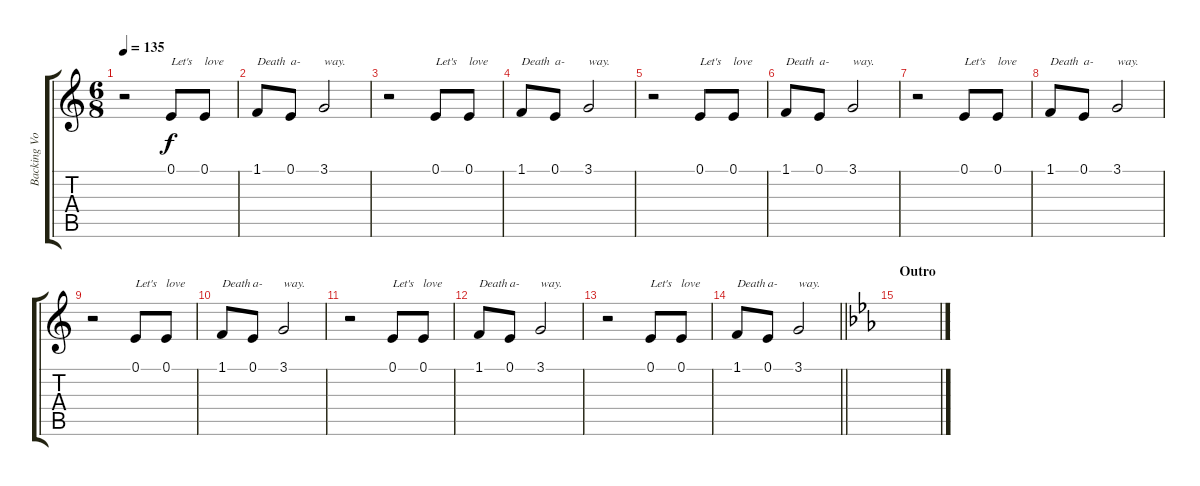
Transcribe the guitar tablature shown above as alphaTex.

\track ("Backing Vocals - James Johnston" "Backing Vo") {instrument altosax}
\staff {score tabs}
\tuning (E4 B3 G3 D3 A2 E2) {hide}
\ts (6 8)
\tempo 135
\clef g2
\ks c
r.2{dy f} 0.1.8{txt "Let's"} 0.1.8{txt "love"} |
1.1.8{txt "Death"} 0.1.8{txt "a-"} 3.1.2{txt "way."} |
r.2 0.1.8{txt "Let's"} 0.1.8{txt "love"} |
1.1.8{txt "Death"} 0.1.8{txt "a-"} 3.1.2{txt "way."} |
r.2 0.1.8{txt "Let's"} 0.1.8{txt "love"} |
1.1.8{txt "Death"} 0.1.8{txt "a-"} 3.1.2{txt "way."} |
r.2 0.1.8{txt "Let's"} 0.1.8{txt "love"} |
1.1.8{txt "Death"} 0.1.8{txt "a-"} 3.1.2{txt "way."} |
r.2 0.1.8{txt "Let's"} 0.1.8{txt "love"} |
1.1.8{txt "Death"} 0.1.8{txt "a-"} 3.1.2{txt "way."} |
r.2 0.1.8{txt "Let's"} 0.1.8{txt "love"} |
1.1.8{txt "Death"} 0.1.8{txt "a-"} 3.1.2{txt "way."} |
r.2 0.1.8{txt "Let's"} 0.1.8{txt "love"} |
\barLineRight lightlight
1.1.8{txt "Death"} 0.1.8{txt "a-"} 3.1.2{txt "way."} |
\section ("" "Outro")
\ks cminor
